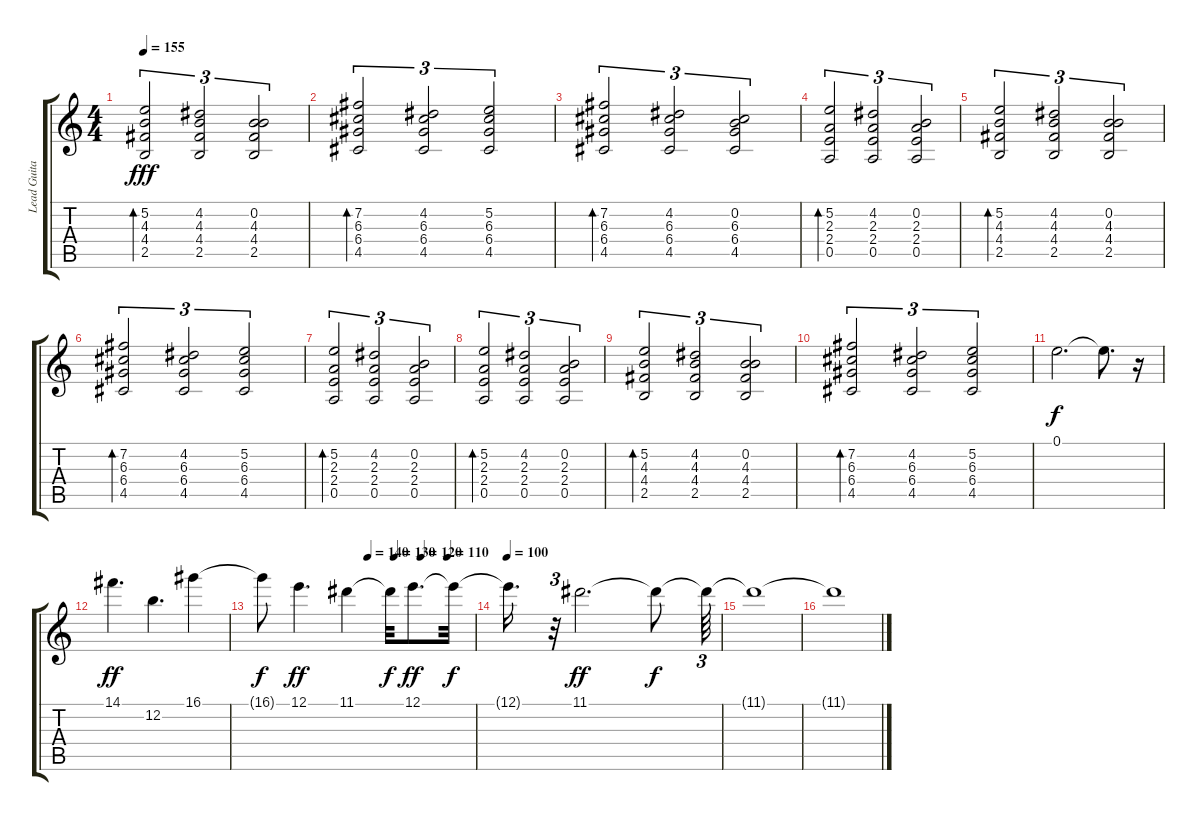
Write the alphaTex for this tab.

\track ("Lead Guitar(2nd)" "Lead Guita") {instrument electricguitarclean}
\staff {score tabs}
\tuning (E4 B3 G3 D3 A2 E2) {hide}
\ts (4 4)
\tempo 155
\clef g2
\ks c
(5.2 4.3 4.4 2.5).2{tu (3 2) bd 120 dy fff} (4.2 4.3 4.4 2.5).2{tu (3 2)} (0.2 4.3 4.4 2.5).2{tu (3 2)} |
(7.2 6.3 6.4 4.5).2{tu (3 2) bd 120} (4.2 6.3 6.4 4.5).2{tu (3 2)} (5.2 6.3 6.4 4.5).2{tu (3 2)} |
(7.2 6.3 6.4 4.5).2{tu (3 2) bd 120} (4.2 6.3 6.4 4.5).2{tu (3 2)} (0.2 6.3 6.4 4.5).2{tu (3 2)} |
(5.2 2.3 2.4 0.5).2{tu (3 2) bd 120} (4.2 2.3 2.4 0.5).2{tu (3 2)} (0.2 2.3 2.4 0.5).2{tu (3 2)} |
(5.2 4.3 4.4 2.5).2{tu (3 2) bd 120} (4.2 4.3 4.4 2.5).2{tu (3 2)} (0.2 4.3 4.4 2.5).2{tu (3 2)} |
(7.2 6.3 6.4 4.5).2{tu (3 2) bd 120} (4.2 6.3 6.4 4.5).2{tu (3 2)} (5.2 6.3 6.4 4.5).2{tu (3 2)} |
(5.2 2.3 2.4 0.5).2{tu (3 2) bd 120} (4.2 2.3 2.4 0.5).2{tu (3 2)} (0.2 2.3 2.4 0.5).2{tu (3 2)} |
(5.2 2.3 2.4 0.5).2{tu (3 2) bd 120} (4.2 2.3 2.4 0.5).2{tu (3 2)} (0.2 2.3 2.4 0.5).2{tu (3 2)} |
(5.2 4.3 4.4 2.5).2{tu (3 2) bd 120} (4.2 4.3 4.4 2.5).2{tu (3 2)} (0.2 4.3 4.4 2.5).2{tu (3 2)} |
(7.2 6.3 6.4 4.5).2{tu (3 2) bd 120} (4.2 6.3 6.4 4.5).2{tu (3 2)} (5.2 6.3 6.4 4.5).2{tu (3 2)} |
0.1.2{d dy f} 0.1{t}.8{d} r.16 |
14.1.4{d dy ff balance 14} 12.2.4{d balance 12} 16.1.4{balance 10} |
\tempo (140 0.5)
\tempo (130 0.625)
\tempo (120 0.75)
\tempo (110 0.875)
16.1{t}.8{dy f} 12.1.4{d dy ff balance 8} 11.1.4{balance 6} 11.1{t}.32{dy f} 12.1.8{d dy ff balance 4} 12.1{t}.32{dy f} |
\tempo 100
12.1{t}.16{d} r.32{tu (3 2)} 11.1.2{d dy ff balance 2} 11.1{t}.8{dy f} 11.1{t}.64{tu (3 2)} |
11.1{t}.1 |
11.1{t}.1
